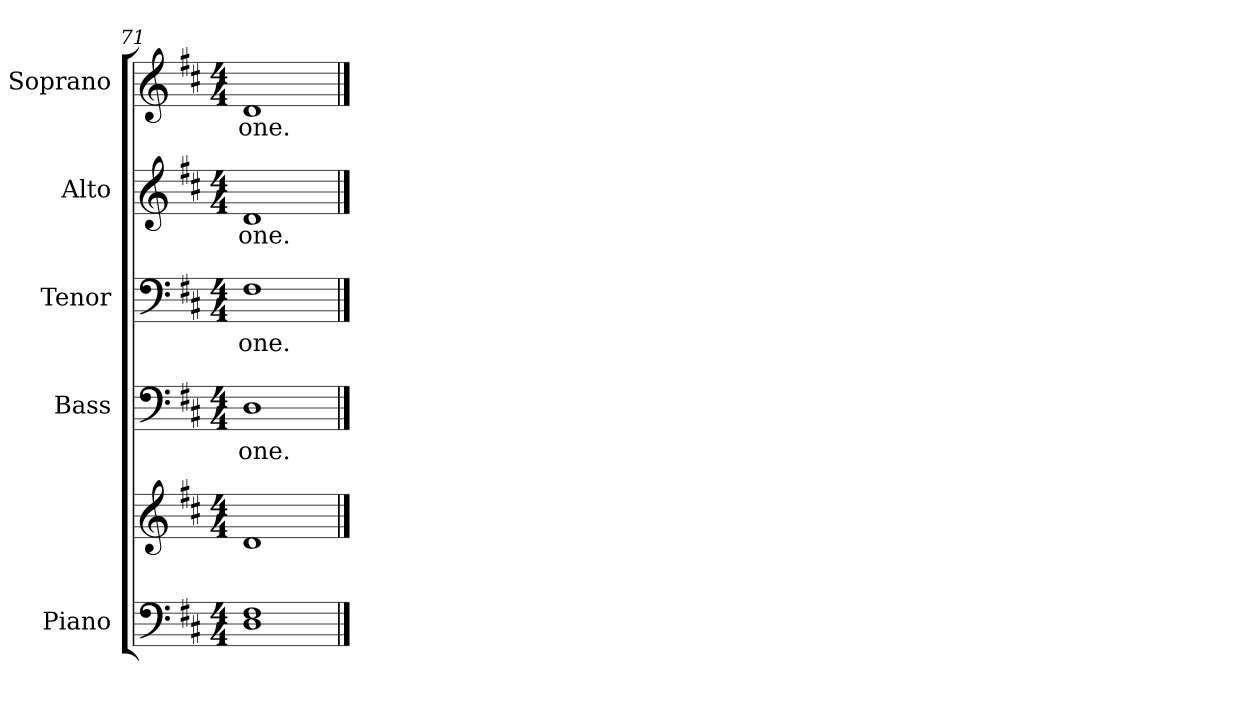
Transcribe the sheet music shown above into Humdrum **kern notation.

**kern	**kern	**kern	**text	**kern	**text	**kern	**text	**kern	**text
*part5	*part5	*part4	*part4	*part3	*part3	*part2	*part2	*part1	*part1
*staff6	*staff5	*staff4	*staff4	*staff3	*staff3	*staff2	*staff2	*staff1	*staff1
*I"Piano	*	*I"Bass	*	*I"Tenor	*	*I"Alto	*	*I"Soprano	*
*I'Pno.	*	*I'B.	*	*I'T.	*	*I'A.	*	*I'S.	*
*clefF4	*clefG2	*clefF4	*	*clefF4	*	*clefG2	*	*clefG2	*
*k[f#c#]	*k[f#c#]	*k[f#c#]	*	*k[f#c#]	*	*k[f#c#]	*	*k[f#c#]	*
*D:	*D:	*D:	*	*D:	*	*D:	*	*D:	*
*M4/4	*M4/4	*M4/4	*	*M4/4	*	*M4/4	*	*M4/4	*
=71	=71	=71	=71	=71	=71	=71	=71	=71	=71
!	!	!	!LO:LY:b:color=#000000	!	!	!	!	!	!
!	!	!	!	!	!LO:LY:b:color=#000000	!	!	!	!
!	!	!	!	!	!	!	!LO:LY:b:color=#000000	!	!
!	!	!	!	!	!	!	!	!	!LO:LY:b:color=#000000
1Di 1F#i	1di	1Di	one.	1F#i	one.	1di	one.	1di	one.
==	==	==	==	==	==	==	==	==	==
*-	*-	*-	*-	*-	*-	*-	*-	*-	*-
